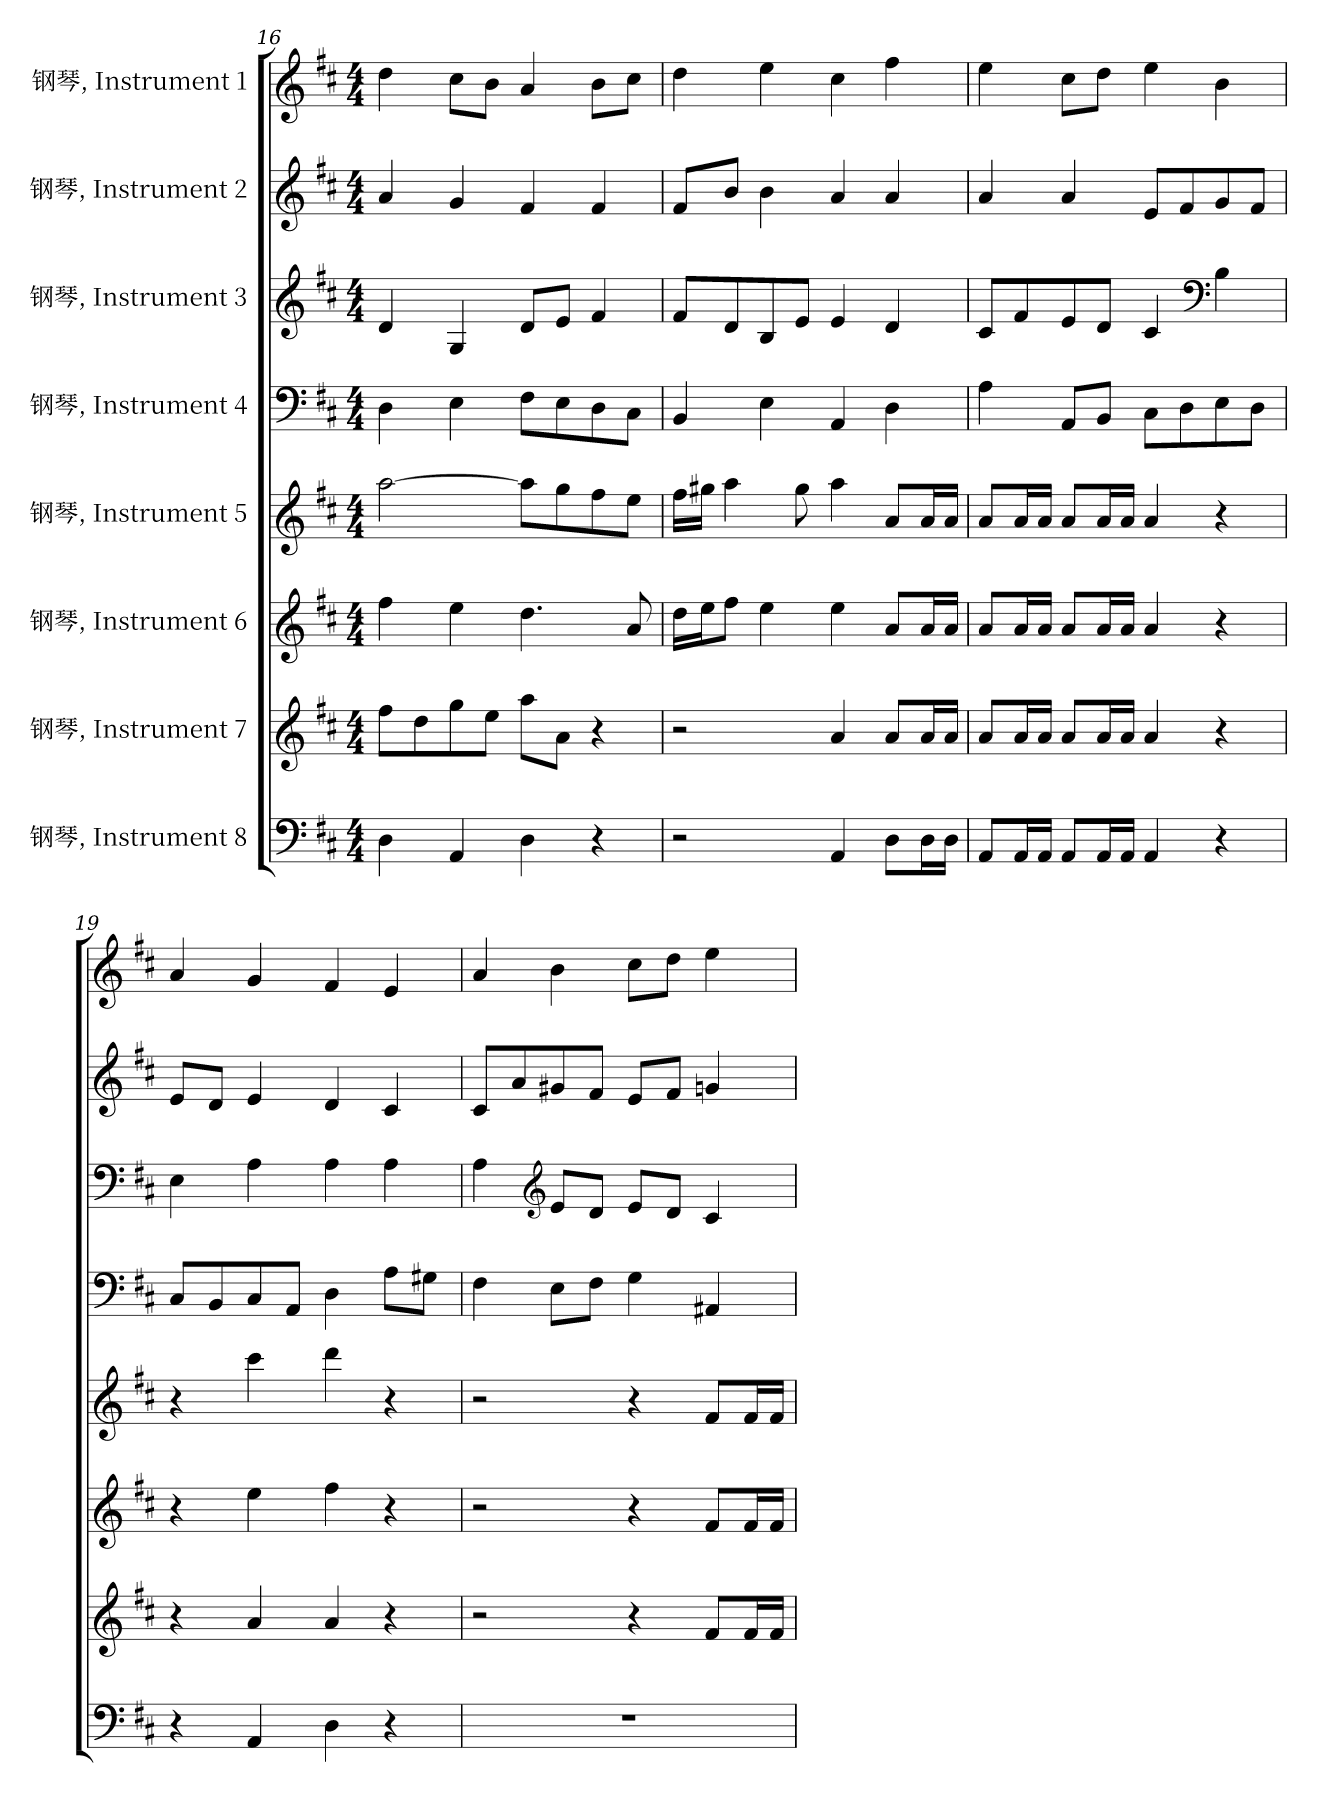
**kern	**kern	**kern	**kern	**kern	**kern	**kern	**kern
*part8	*part7	*part6	*part5	*part4	*part3	*part2	*part1
*staff8	*staff7	*staff6	*staff5	*staff4	*staff3	*staff2	*staff1
*I"钢琴, Instrument 8	*I"钢琴, Instrument 7	*I"钢琴, Instrument 6	*I"钢琴, Instrument 5	*I"钢琴, Instrument 4	*I"钢琴, Instrument 3	*I"钢琴, Instrument 2	*I"钢琴, Instrument 1
*clefF4	*clefG2	*clefG2	*clefG2	*clefF4	*clefG2	*clefG2	*clefG2
*k[f#c#]	*k[f#c#]	*k[f#c#]	*k[f#c#]	*k[f#c#]	*k[f#c#]	*k[f#c#]	*k[f#c#]
*M4/4	*M4/4	*M4/4	*M4/4	*M4/4	*M4/4	*M4/4	*M4/4
=16	=16	=16	=16	=16	=16	=16	=16
4D\	8ff#\L	4ff#\	[2aa\	4D\	4d/	4a/	4dd\
.	8dd\	.	.	.	.	.	.
4AA/	8gg\	4ee\	.	4E\	4G/	4g/	8cc#\L
.	8ee\J	.	.	.	.	.	8b\J
4D\	8aa\L	4.dd\	8aa\L]	8F#\L	8d/L	4f#/	4a/
.	8a\J	.	8gg\	8E\	8e/J	.	.
4r	4r	.	8ff#\	8D\	4f#/	4f#/	8b\L
.	.	8a/	8ee\J	8C#\J	.	.	8cc#\J
!!LO:PB:g=z
=17	=17	=17	=17	=17	=17	=17	=17
2r	2r	16dd\LL	16ff#\LL	4BB/	8f#/L	8f#/L	4dd\
.	.	16ee\J	16gg#X\JJ	.	.	.	.
.	.	8ff#\J	4aa\	.	8d/	8b/J	.
.	.	4ee\	.	4E\	8B/	4b\	4ee\
.	.	.	8gg#\	.	8e/J	.	.
4AA/	4a/	4ee\	4aa\	4AA/	4e/	4a/	4cc#\
8D\L	8a/L	8a/L	8a/L	4D\	4d/	4a/	4ff#\
16D\L	16a/L	16a/L	16a/L	.	.	.	.
16D\JJ	16a/JJ	16a/JJ	16a/JJ	.	.	.	.
=18	=18	=18	=18	=18	=18	=18	=18
8AA/L	8a/L	8a/L	8a/L	4A\	8c#/L	4a/	4ee\
16AA/L	16a/L	16a/L	16a/L	.	8f#/	.	.
16AA/JJ	16a/JJ	16a/JJ	16a/JJ	.	.	.	.
8AA/L	8a/L	8a/L	8a/L	8AA/L	8e/	4a/	8cc#\L
16AA/L	16a/L	16a/L	16a/L	8BB/J	8d/J	.	8dd\J
16AA/JJ	16a/JJ	16a/JJ	16a/JJ	.	.	.	.
4AA/	4a/	4a/	4a/	8C#\L	4c#/	8e/L	4ee\
.	.	.	.	8D\	.	8f#/	.
*	*	*	*	*	*clefF4	*	*
4r	4r	4r	4r	8E\	4B\	8g/	4b\
.	.	.	.	8D\J	.	8f#/J	.
=19	=19	=19	=19	=19	=19	=19	=19
4r	4r	4r	4r	8C#/L	4E\	8e/L	4a/
.	.	.	.	8BB/	.	8d/J	.
4AA/	4a/	4ee\	4ccc#\	8C#/	4A\	4e/	4g/
.	.	.	.	8AA/J	.	.	.
4D\	4a/	4ff#\	4ddd\	4D\	4A\	4d/	4f#/
4r	4r	4r	4r	8A\L	4A\	4c#/	4e/
.	.	.	.	8G#X\J	.	.	.
=20	=20	=20	=20	=20	=20	=20	=20
1r	2r	2r	2r	4F#\	4A\	8c#/L	4a/
.	.	.	.	.	.	8a/	.
*	*	*	*	*	*clefG2	*	*
.	.	.	.	8E\L	8e/L	8g#X/	4b\
.	.	.	.	8F#\J	8d/J	8f#/J	.
.	4r	4r	4r	4G\	8e/L	8e/L	8cc#\L
.	.	.	.	.	8d/J	8f#/J	8dd\J
.	8f#/L	8f#/L	8f#/L	4AA#X/	4c#/	4gn/	4ee\
.	16f#/L	16f#/L	16f#/L	.	.	.	.
.	16f#/JJ	16f#/JJ	16f#/JJ	.	.	.	.
=	=	=	=	=	=	=	=
*-	*-	*-	*-	*-	*-	*-	*-
